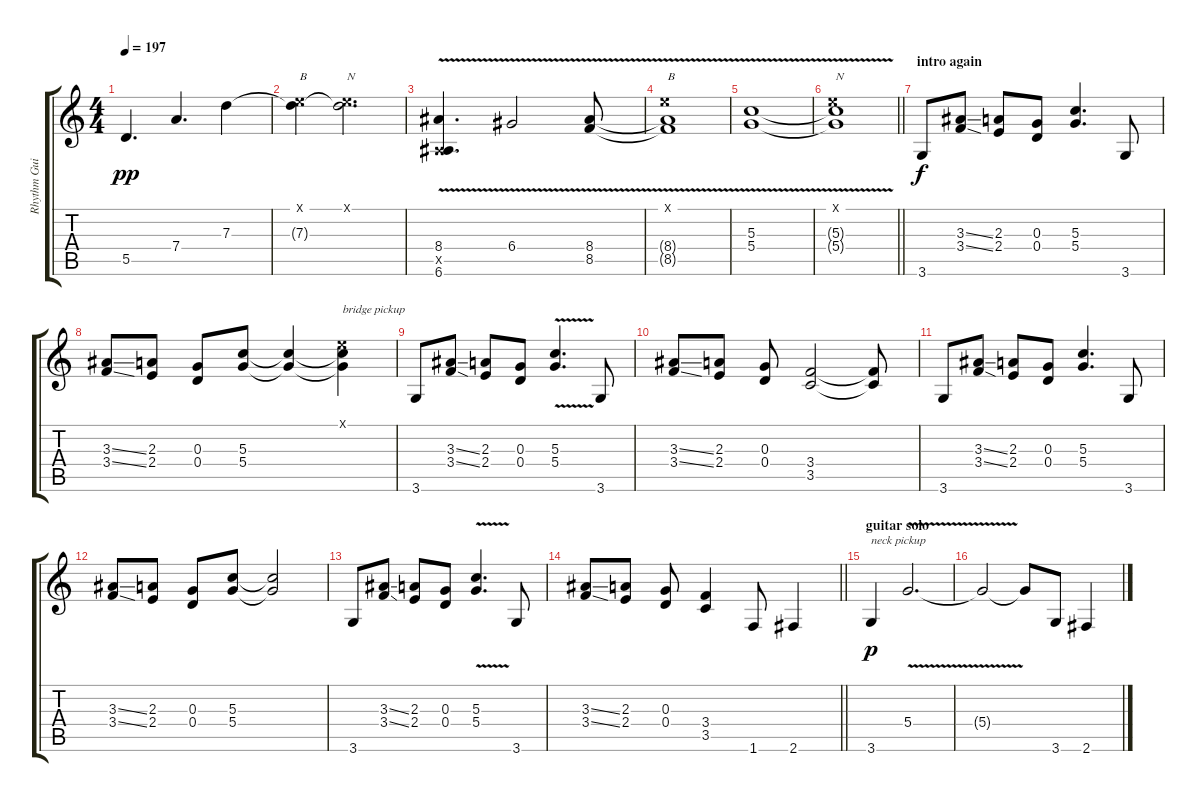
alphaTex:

\track ("Rhythm Guitar (Blackmore)" "Rhythm Gui") {instrument distortionguitar}
\staff {score tabs}
\tuning (E4 B3 G3 D3 A2 E2) {hide}
\ts (4 4)
\tempo 197
\clef g2
\ks c
5.5.4{d dy pp} 7.4.4{d} 7.3.4 |
(0.1{x} 7.3{t}).4{txt "B"} (0.1{x} 7.3{t}).2{d txt "N"} |
(8.4{v} 0.5{x} 6.6).4{d} 6.4{v}.2 (8.4{v} 8.5{v}).8 |
(0.1{x} 8.4{t} 8.5{t}).1{txt "B"} |
(5.3{v} 5.4{v}).1 |
\barLineRight lightlight
(0.1{x} 5.3{t} 5.4{t}).1{txt "N"} |
\section ("" "intro again")
3.6.8{dy f} (3.3{ss} 3.4{ss}).8 (2.3 2.4).8 (0.3 0.4).8 (5.3 5.4).4{d} 3.6.8 |
(3.3{ss} 3.4{ss}).8 (2.3 2.4).8 (0.3 0.4).8 (5.3 5.4).8 (5.3{t} 5.4{t}).4 (0.1{x} 5.3{t} 5.4{t}).4{txt "bridge pickup"} |
3.6.8 (3.3{ss} 3.4{ss}).8 (2.3 2.4).8 (0.3 0.4).8 (5.3{v} 5.4{v}).4{d} 3.6.8 |
(3.3{ss} 3.4{ss}).8 (2.3 2.4).8 (0.3 0.4).8 (3.4 3.5).2 (3.4{t} 3.5{t}).8 |
3.6.8 (3.3{ss} 3.4{ss}).8 (2.3 2.4).8 (0.3 0.4).8 (5.3 5.4).4{d} 3.6.8 |
(3.3{ss} 3.4{ss}).8 (2.3 2.4).8 (0.3 0.4).8 (5.3 5.4).8 (5.3{t} 5.4{t}).2 |
3.6.8 (3.3{ss} 3.4{ss}).8 (2.3 2.4).8 (0.3 0.4).8 (5.3{v} 5.4{v}).4{d} 3.6.8 |
\barLineRight lightlight
(3.3{ss} 3.4{ss}).8 (2.3 2.4).8 (0.3 0.4).8 (3.4 3.5).4 1.6.8 2.6.4 |
\section ("" "guitar solo")
3.6.4{txt "neck pickup" dy p} 5.4{v}.2{d} |
5.4{t}.2 5.4{t}.8 3.6.8 2.6.4
